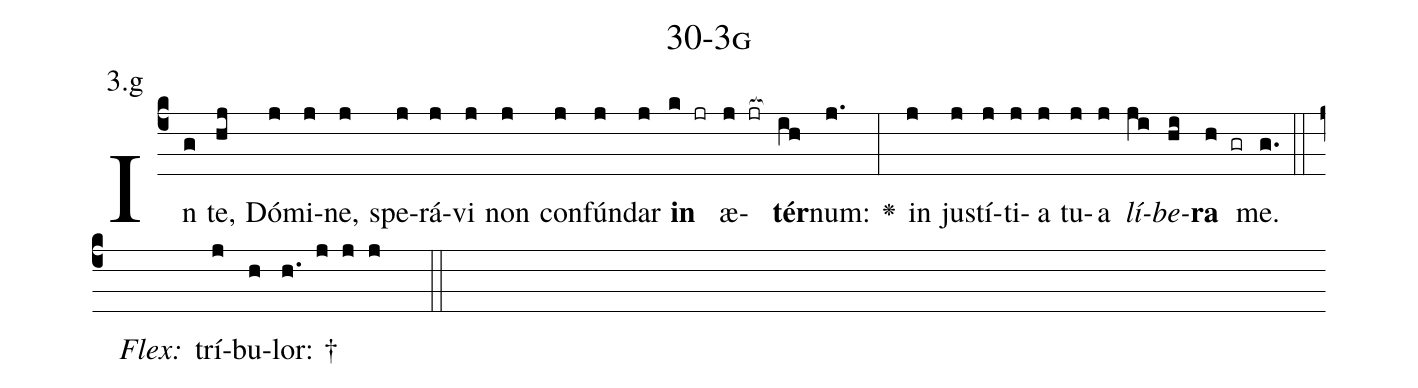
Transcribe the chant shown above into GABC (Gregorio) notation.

name: 30-3g;
annotation: 3.g;
%%
(c4)In(g) te,(hj) Dó(j)mi(j)ne,(j) spe(j)rá(j)vi(j) non(j) con(j)fún(j)dar(j) <b>in</b>(k jr) æ(j jr[ocb:1{])<b>tér</b>(ih[ocb:0}])num:(j.) <v>\greheightstar</v>(:) in(j) jus(j)tí(j)ti(j)a(j) tu(j)a(j) <i>lí</i>(ji)<i>be</i>(hi)<b>ra</b>(h gr) me.(g.) (::)
<i>Flex:</i>()  trí(j)bu(h)lor: †(h. j j j  ::)

%E(j) u(j) o(ji) u(hi) a(h) e.(g.) (::)
